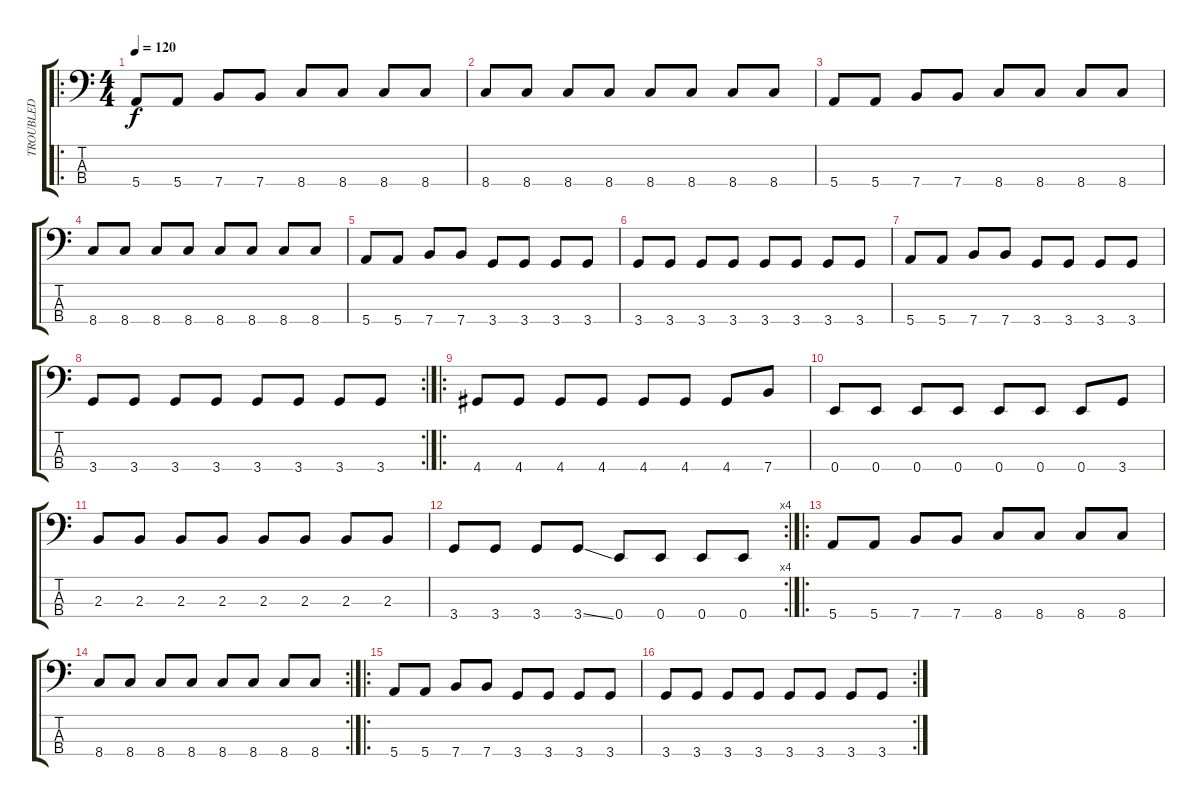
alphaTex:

\track ("TROUBLED" "TROUBLED") {instrument electricbassfinger}
\staff {score tabs}
\tuning (G2 D2 A1 E1) {hide}
\ro
\ts (4 4)
\tempo 120
\clef f4
\ks c
5.4.8{dy f} 5.4.8 7.4.8 7.4.8 8.4.8 8.4.8 8.4.8 8.4.8 |
8.4.8 8.4.8 8.4.8 8.4.8 8.4.8 8.4.8 8.4.8 8.4.8 |
5.4.8 5.4.8 7.4.8 7.4.8 8.4.8 8.4.8 8.4.8 8.4.8 |
8.4.8 8.4.8 8.4.8 8.4.8 8.4.8 8.4.8 8.4.8 8.4.8 |
5.4.8 5.4.8 7.4.8 7.4.8 3.4.8 3.4.8 3.4.8 3.4.8 |
3.4.8 3.4.8 3.4.8 3.4.8 3.4.8 3.4.8 3.4.8 3.4.8 |
5.4.8 5.4.8 7.4.8 7.4.8 3.4.8 3.4.8 3.4.8 3.4.8 |
\rc 2
3.4.8 3.4.8 3.4.8 3.4.8 3.4.8 3.4.8 3.4.8 3.4.8 |
\ro
4.4.8 4.4.8 4.4.8 4.4.8 4.4.8 4.4.8 4.4.8 7.4.8 |
0.4.8 0.4.8 0.4.8 0.4.8 0.4.8 0.4.8 0.4.8 3.4.8 |
2.3.8 2.3.8 2.3.8 2.3.8 2.3.8 2.3.8 2.3.8 2.3.8 |
\rc 4
3.4.8 3.4.8 3.4.8 3.4{ss}.8 0.4.8 0.4.8 0.4.8 0.4.8 |
\ro
5.4.8 5.4.8 7.4.8 7.4.8 8.4.8 8.4.8 8.4.8 8.4.8 |
\rc 2
8.4.8 8.4.8 8.4.8 8.4.8 8.4.8 8.4.8 8.4.8 8.4.8 |
\ro
5.4.8 5.4.8 7.4.8 7.4.8 3.4.8 3.4.8 3.4.8 3.4.8 |
\rc 2
3.4.8 3.4.8 3.4.8 3.4.8 3.4.8 3.4.8 3.4.8 3.4.8
